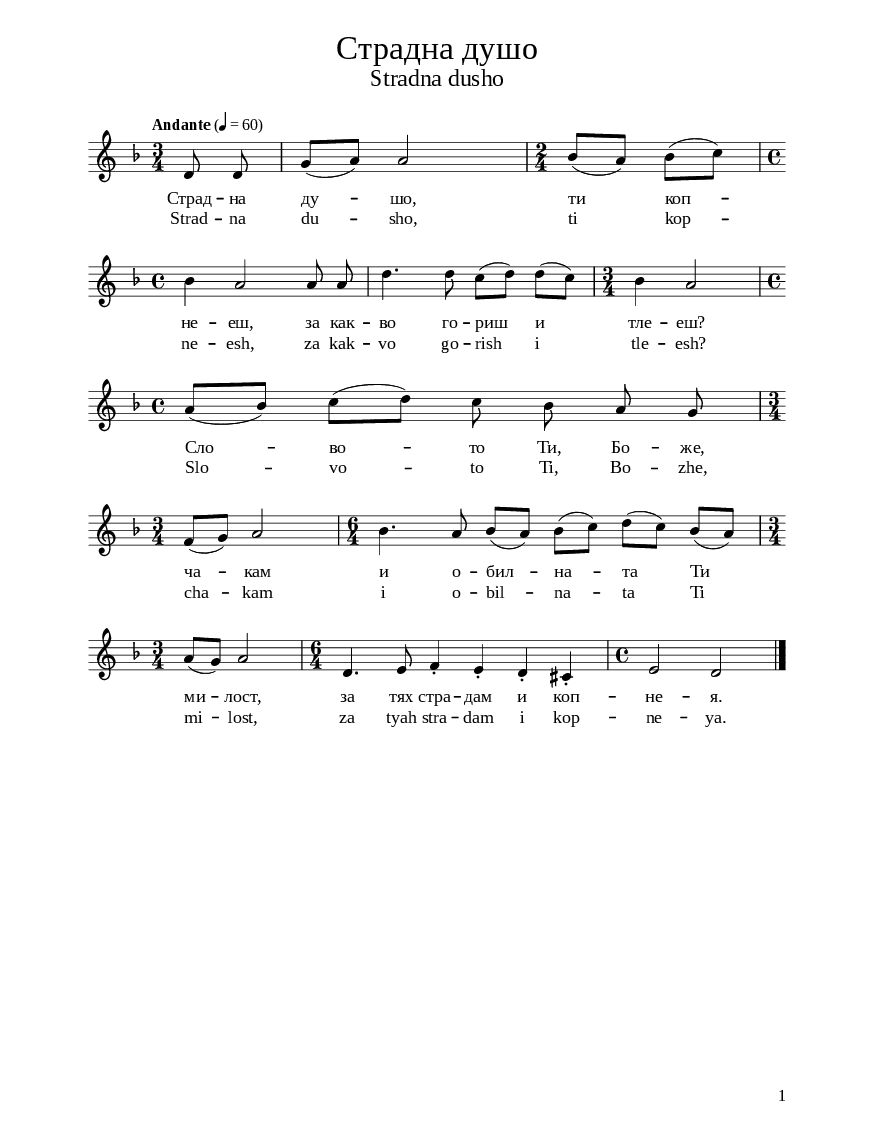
\version "2.24.0"

% include paper part and global functions
\include "include/globals.ily"

\bookpart {
  \include "include/bookpart-paper.ily"
  \score {
    \include "include/score-layout.ily"

    \new Voice \absolute {
      \clef treble
      \key d \minor
      \time 3/4
      \tempoFunc "Andante" 4 "60"
      \autoBeamOff
      \partial 4
      d'8 d' | g'8 ([ a' ]) a'2 | \time 2/4 bes'8 ([ a' ])  bes' ([ c'' ])  | \break
      
      \time 4/4 bes'4 a'2 a'8 a' | 
      d''4. d''8 c'' ([ d'' ]) d'' ([ c'' ]) \time 3/4  bes'4 a'2 |\break 
      \time 4/4  a'8 ([ bes' ]) c'' ([ d'' ]) c'' bes' a' g' \break |
      \time 3/4  f'8 ([ g' ]) a'2 | \time 6/4  bes'4. a'8 bes' ([ a' ]) bes' ([ c'' ]) d'' ([ c'' ]) bes' ([ a' ]) \break |
      \time 3/4  |a'8 ([ g'8 ]) a'2 | \time 6/4  d'4. e'8 f'4\staccato e'4\staccato d'\staccato cis'\staccato | \time 4/4  e'2 d' | \bar "|." \break

    }

    \addlyrics {
      Страд -- на
      ду -- шо, ти коп -- не -- еш, за как -- во го --
      риш и тле -- еш? Сло -- во -- то Ти, Бо -- же,
      ча -- кам и о -- бил -- на -- та Ти ми -- лост,
      за тях стра -- дам и коп -- не -- я.}
      \addlyrics {
        Strad -- na
        du -- sho, ti kop -- ne -- esh, za kak -- vo go --
        rish i tle -- esh? Slo -- vo -- to Ti, Bo -- zhe,
        cha -- kam i o -- bil -- na -- ta Ti mi -- lost,
        za tyah stra -- dam i kop -- ne -- ya.
      }


      \header {
        title = \titleFunc "Страдна душо" "Stradna dusho"
      }

      \midi{}

    } % score

    \pageBreak

    \markup \fontsize #bgCoupletFontSize {
      \hspace #1
      \override #`(baseline-skip . ,bgCoupletBaselineSkip)
      \column {
        \line {   2. И гладувам, и жадувам,}

        \line {   "   " тях очаквам денонощно.}

        \line {   "   " Ти ме, Боже, благославяй,}

        \line {   "   " при Теб близо аз да бъда}

        \line {   "   " и утеха в Теб да найда.}
        \line { " " }

        \line {   3. Твоя светъл лик да гледам}

        \line {   "   " и величието Твое;}

        \line {   "   " да науча Теб да любя.}

        \line {   "   " таз Любов към Тебе, Боже,}

        \line {   "   " да намеря мощна сила.}

        \line { " " }

        \line {   4. Във подвизи – съвършенство}

        \line {   "   " да познавам милостта Ти,}

        \line {   "   " превеликата Ти тайна,}

        \line {   "   " що разкрива на човека}

        \line {   "   " суетата на живота.}
        \line { " " }
        \line {    5. Всичко грешно на Земята}

        \line {   "   " е преходно, мимолетно.}

        \line {   "   " Само Ти си вечен, Боже,}

        \line {   "   " Тебе хвалим, Тебе славим,}

        \line {   "   " Теб ще славят вековете.}
      }

      \hspace #5
      \override #`(baseline-skip . ,bgCoupletBaselineSkip)
      \column {
        \line {   2. I gladuvam, i zhaduvam }

        \line {   "   "tyah ochakvam denonoshtno.}

        \line {   "   "Ti me, Bozhe, blagoslavyay,}

        \line {   "   "pri Teb blizo az da bada}

        \line {   "   "i uteha v Teb da nayda.}

        \line { " " }

        \line {  3. Tvoya svetal lik da gledam}

        \line {   "   "i velichieto Tvoe,}

        \line {   "   "da naucha Teb da lyubya.}

        \line {   "   "taz Lyubov kam Tebe, Bozhe,}

        \line {   "   "da namerya moshtna sila.}

        \line { " " }

        \line {  4. Vav podvizi – savarshenstvo}

        \line {   "   "da poznavam milostta Ti,}

        \line {   "   "prevelikata Ti tayna,}

        \line {   "   "shto razkriva na choveka}

        \line {   "   "suetata na zhivota.}

        \line { " " }

        \line {  5. Vsichko greshno na Zemyata}

        \line {   "   "e prehodno, mimoletno.}

        \line {   "   "Samo Ti si vechen, Bozhe:}

        \line {   "   "Tebe hvalim, Tebe slavim,}

        \line {   "   "Teb shte slavyat vekovete.}
      } %column
    } % markup

    \pageBreak

    % include foreign translation(s) of the song
    \version "2.24.0"

\markup \fill-line { \fontsize #deTitleFontSize "Leidende Seele" }
\markup \null
\markup \null
\markup \fontsize #deCoupletFontSize {
  \hspace #10
  \override #`(baseline-skip . ,deCoupletBaselineSkip)
  \column {

    \line {  1.  Leidende Seele, die du dich sehnst:}

    \line {   "   " Wofür brennst und glühst du? }

    \line {   "   "Ich warte auf Dein Wort, oh Gott,}

    \line {   "   "und auf Deine reichliche Barmherzigkeit. }

    \line {   "   "Dafür leide ich, danach sehne ich mich.}

    \line { " " }
    \line {   2.  Und ich hungere und ich dürste, }

    \line {   "   "ich erwarte dies Tag und Nacht. }

    \line {   "   "Segne mich Gott, }

    \line {   "   "auf dass ich Dir nahe bin }

    \line {   "   "und bei Dir Trost finde.}

    \line { " " }
    \line {   3.  Ich schaue Dein lichtvolles Antlitz }

    \line {   "   "und Deine Größe,}

    \line {   "   "auf dass ich Dich lieben lerne. }

    \line {   "   "Möge ich in dieser Liebe Deine machtvolle Kraft finden.}

    \line { " " }
    \line { 4.  In den Heldentaten und der Vollkommenheit }

    \line {   "   "möge ich Deine Barmherzigkeit erkennen,}

    \line {   "   "Dein allmächtiges Geheimnis,}

    \line {   "   "das dem Menschen Eitelkeit des Lebens}

    \line {   "   "offenbart. }

    \line { " " }
    \line {   5. Alles Sündige auf der Erde}

    \line {   "   "ist vergänglich und flüchtig.}

    \line {   "   "Nur Du Gott, bist ewig:}

    \line {   "   "Wir loben Dich, wir lobpreisen Dich,}

    \line {   "   "Dich wird die Ewigkeit lobpreisen.}

  }
}


%{
convert-ly (GNU LilyPond) 2.24.0  convert-ly: Processing `'...
Applying conversion: 2.19.2, 2.19.7, 2.19.11, 2.19.16, 2.19.22,
2.19.24, 2.19.28, 2.19.29, 2.19.32, 2.19.40, 2.19.46, 2.19.49,
2.19.80, 2.24.0
%}


  } % bookpart
